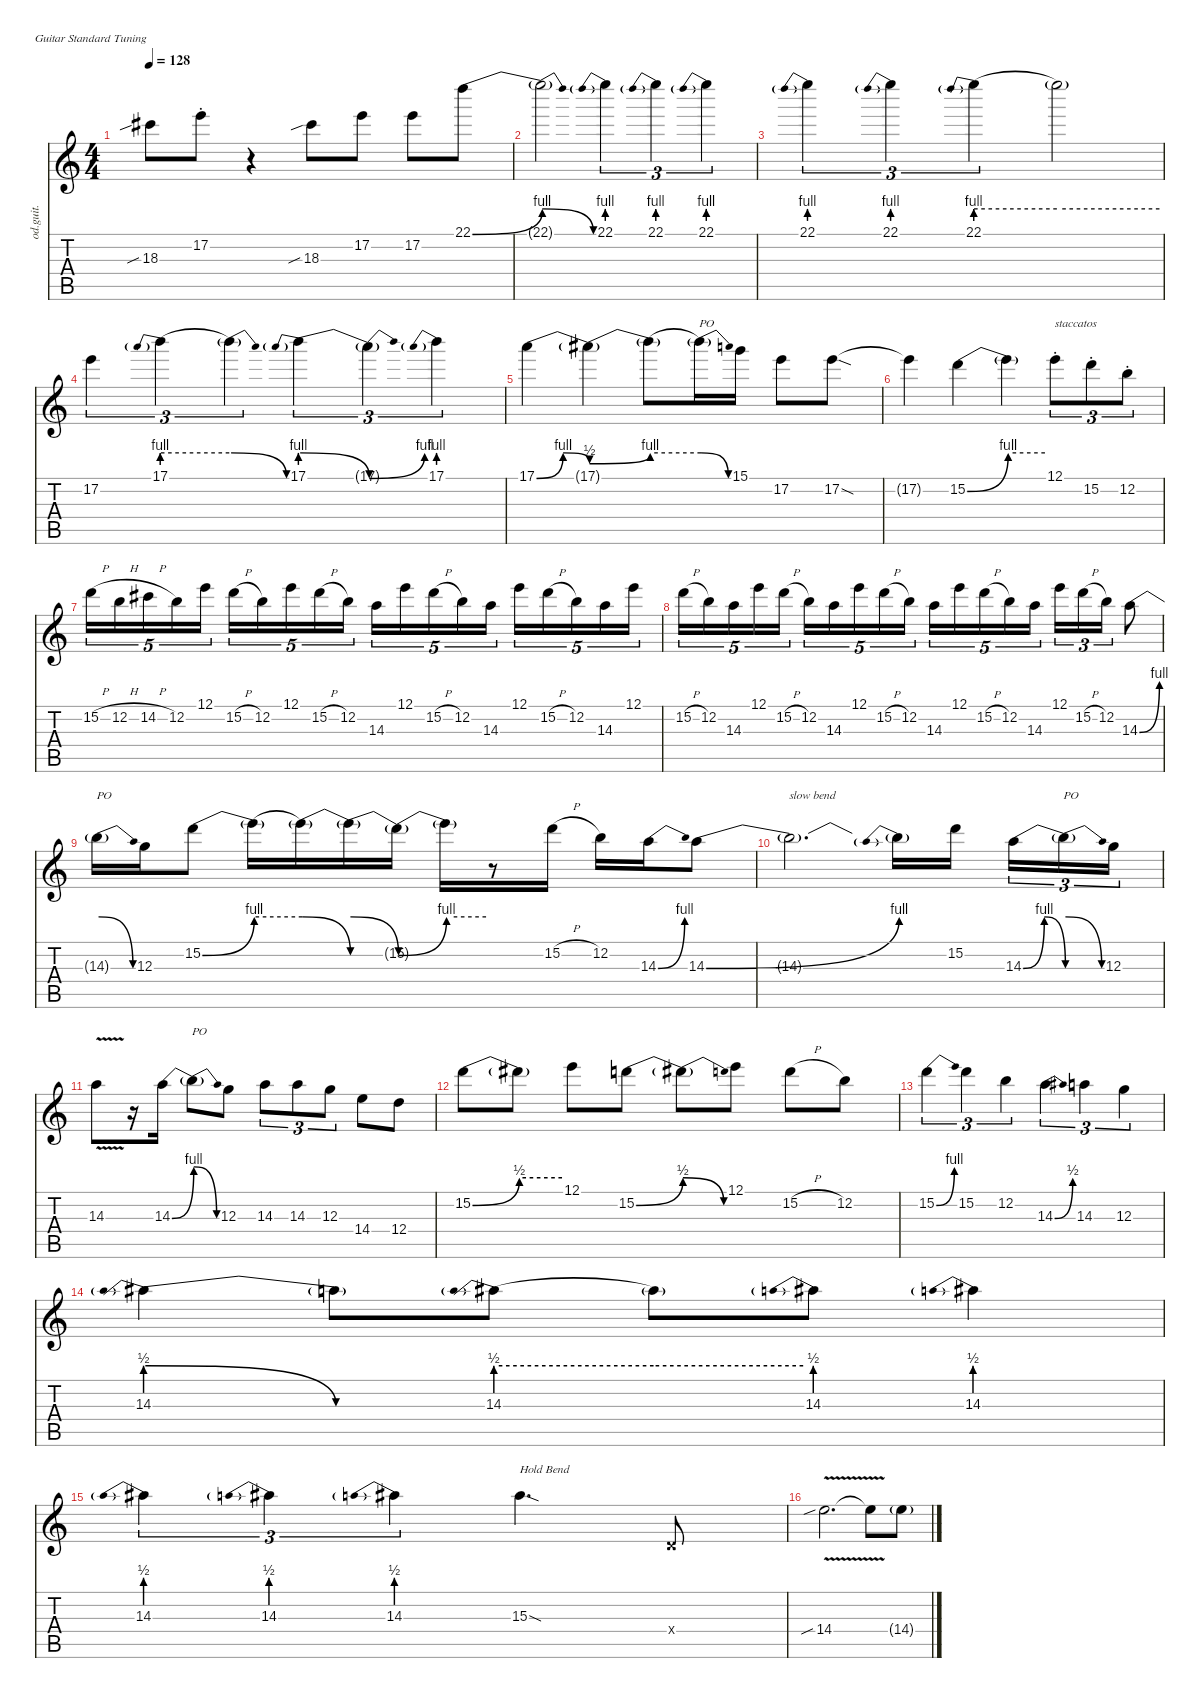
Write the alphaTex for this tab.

\defaultSystemsLayout 4
\hideDynamics
\bracketExtendMode nobrackets
\otherSystemsTrackNameOrientation horizontal
\track ("Guitar(Slash)" "od.guit.") {instrument overdrivenguitar}
\staff {score tabs}
\tuning (E4 B3 G3 D3 A2 E2)
\ts (4 4)
\tempo 128
\clef g2
\ks c
18.3{sib acc #}.8{dy ff beam Down} 17.2{st}.8{beam Down} r.4{beam Down} 18.3{sib acc #}.8{beam Down} 17.2.8{beam Down} 17.2.8{beam Down} 22.1{be (bend 0 0 60 4)}.8{beam Down} |
22.1{be (release 0 4 60 0) t}.2{beam Down} 22.1{be (prebend 0 4 60 4)}.4{tu (3 2) beam Down} 22.1{be (prebend 0 4 60 4)}.4{tu (3 2) beam Down} 22.1{be (prebend 0 4 60 4)}.4{tu (3 2) beam Down} |
22.1{be (prebend 0 4 60 4)}.4{tu (3 2) beam Down} 22.1{be (prebend 0 4 60 4)}.4{tu (3 2) beam Down} 22.1{be (prebend 0 4 60 4)}.4{tu (3 2) beam Down} 22.1{be (hold 0 4 60 4) t}.2{beam Down} |
17.2.4{tu (3 2) beam Down} 17.1{be (prebend 0 4 60 4)}.4{tu (3 2) beam Down} 17.1{be (release 0 4 60 0) t}.4{tu (3 2) beam Down} 17.1{be (prebendrelease 0 4 60 0)}.4{tu (3 2) beam Down} 17.1{be (bend 0 0 60 4) t}.4{tu (3 2) beam Down} 17.1{be (prebend 0 4 60 4)}.4{tu (3 2) beam Down} |
17.1{be (bendrelease 0 0 30 4 30 4 60 2)}.4{beam Down} 17.1{be (bend 0 2 60 4) t}.4{beam Down} 17.1{be (hold 0 4 60 4) t}.8{beam Down} 17.1{be (release 0 4 60 0) t}.16{txt "PO" beam Down} 15.1.16{beam Down} 17.2.8{beam Down} 17.2{sod}.8{beam Down} |
17.2{t}.4{beam Down} 15.2{be (bend 0 0 60 4)}.4{beam Down} 15.2{be (hold 0 4 60 4) t}.4{beam Down} 12.1{st}.8{tu (3 2) txt "staccatos" beam Down} 15.2{st}.8{tu (3 2) beam Down} 12.2{st}.8{tu (3 2) beam Down} |
15.2{h}.16{tu (5 4) beam Down} 12.2{h}.16{tu (5 4) beam Down} 14.2{h acc #}.16{tu (5 4) beam Down} 12.2.16{tu (5 4) beam Down} 12.1.16{tu (5 4) beam Down} 15.2{h}.16{tu (5 4) beam Down} 12.2.16{tu (5 4) beam Down} 12.1.16{tu (5 4) beam Down} 15.2{h}.16{tu (5 4) beam Down} 12.2.16{tu (5 4) beam Down} 14.3.16{tu (5 4) beam Down} 12.1.16{tu (5 4) beam Down} 15.2{h}.16{tu (5 4) beam Down} 12.2.16{tu (5 4) beam Down} 14.3.16{tu (5 4) beam Down} 12.1.16{tu (5 4) beam Down} 15.2{h}.16{tu (5 4) beam Down} 12.2.16{tu (5 4) beam Down} 14.3.16{tu (5 4) beam Down} 12.1.16{tu (5 4) beam Down} |
15.2{h}.16{tu (5 4) beam Down} 12.2.16{tu (5 4) beam Down} 14.3.16{tu (5 4) beam Down} 12.1.16{tu (5 4) beam Down} 15.2{h}.16{tu (5 4) beam Down} 12.2.16{tu (5 4) beam Down} 14.3.16{tu (5 4) beam Down} 12.1.16{tu (5 4) beam Down} 15.2{h}.16{tu (5 4) beam Down} 12.2.16{tu (5 4) beam Down} 14.3.16{tu (5 4) beam Down} 12.1.16{tu (5 4) beam Down} 15.2{h}.16{tu (5 4) beam Down} 12.2.16{tu (5 4) beam Down} 14.3.16{tu (5 4) beam Down} 12.1.16{tu (3 2) beam Down} 15.2{h}.16{tu (3 2) beam Down} 12.2.16{tu (3 2) beam Down} 14.3{be (bend 0 0 60 4)}.8{beam Down} |
14.3{be (release 0 4 60 0) t}.16{txt "PO" beam Down} 12.3.16{beam Down} 15.2{be (bend 0 0 60 4)}.8{beam Down} 15.2{be (hold 0 4 60 4) t}.16{beam Down} 15.2{be (release 0 4 60 0) t}.16{beam Down} 15.2{be (release 0 4 60 0) t}.16{beam Down} 15.2{be (bend 0 0 60 4) t}.16{beam Down} 15.2{be (hold 0 4 60 4) t}.16{beam Down} r.8{beam Down} 15.2{h}.16{beam Down} 12.2.16{beam Down} 14.3{be (bend 0 0 30 4)}.16{beam Down} 14.3{be (bend 0 0 60 4)}.8{beam Down} |
14.3{t}.2{d txt "slow bend" dy f beam Down} 14.3{be (prebend 0 4 60 4) t}.16{dy ff beam Down} 15.2.16{beam Down} 14.3{be (bendrelease 0 0 30 4 30 4 60 0)}.16{tu (3 2) beam Down} 14.3{be (release 0 4 60 0) t}.16{tu (3 2) txt "PO" beam Down} 12.3.16{tu (3 2) beam Down} |
14.3{v}.8{beam Down} r.16{beam Down} 14.3{be (bend 0 0 60 4)}.16{beam Down} 14.3{be (release 0 4 60 0) t}.8{txt "PO" beam Down} 12.3.8{beam Down} 14.3.8{tu (3 2) beam Down} 14.3.8{tu (3 2) beam Down} 12.3.8{tu (3 2) beam Down} 14.4.8{beam Down} 12.4.8{beam Down} |
15.2{be (bend 0 0 60 2)}.8{beam Down} 15.2{be (hold 0 2 60 2) t}.8{beam Down} 12.1.8{beam Down} 15.2{be (bend 0 0 60 2)}.8{beam Down} 15.2{be (release 0 2 60 0) t}.8{beam Down} 12.1.8{beam Down} 15.2{h}.8{beam Down} 12.2.8{beam Down} |
15.2{be (bend 0 0 30 4)}.4{tu (3 2) beam Down} 15.2.4{tu (3 2) beam Down} 12.2.4{tu (3 2) beam Down} 14.3{be (bend 0 0 30 2)}.4{tu (3 2) beam Down} 14.3.4{tu (3 2) beam Down} 12.3.4{tu (3 2) beam Down} |
14.3{be (prebendrelease 0 2 60 0)}.4{beam Down} 14.3{be (hold 0 0 60 0) t}.8{beam Down} 14.3{be (prebend 0 2 60 2)}.8{beam Down} 14.3{be (hold 0 2 60 2) t}.8{beam Down} 14.3{be (prebend 0 2 60 2)}.8{beam Down} 14.3{be (prebend 0 2 60 2)}.4{beam Down} |
14.3{be (prebend 0 2 60 2)}.4{tu (3 2) beam Down} 14.3{be (prebend 0 2 60 2)}.4{tu (3 2) beam Down} 14.3{be (prebend 0 2 60 2)}.4{tu (3 2) beam Down} 15.3{sod acc #}.4{d txt "Hold Bend" beam Down} 0.4{x}.8{beam Up} |
14.4{v sib}.2{d beam Down} 14.4{v t}.8{beam Down} 14.4{sl g}.8{dy fff beam Down}
